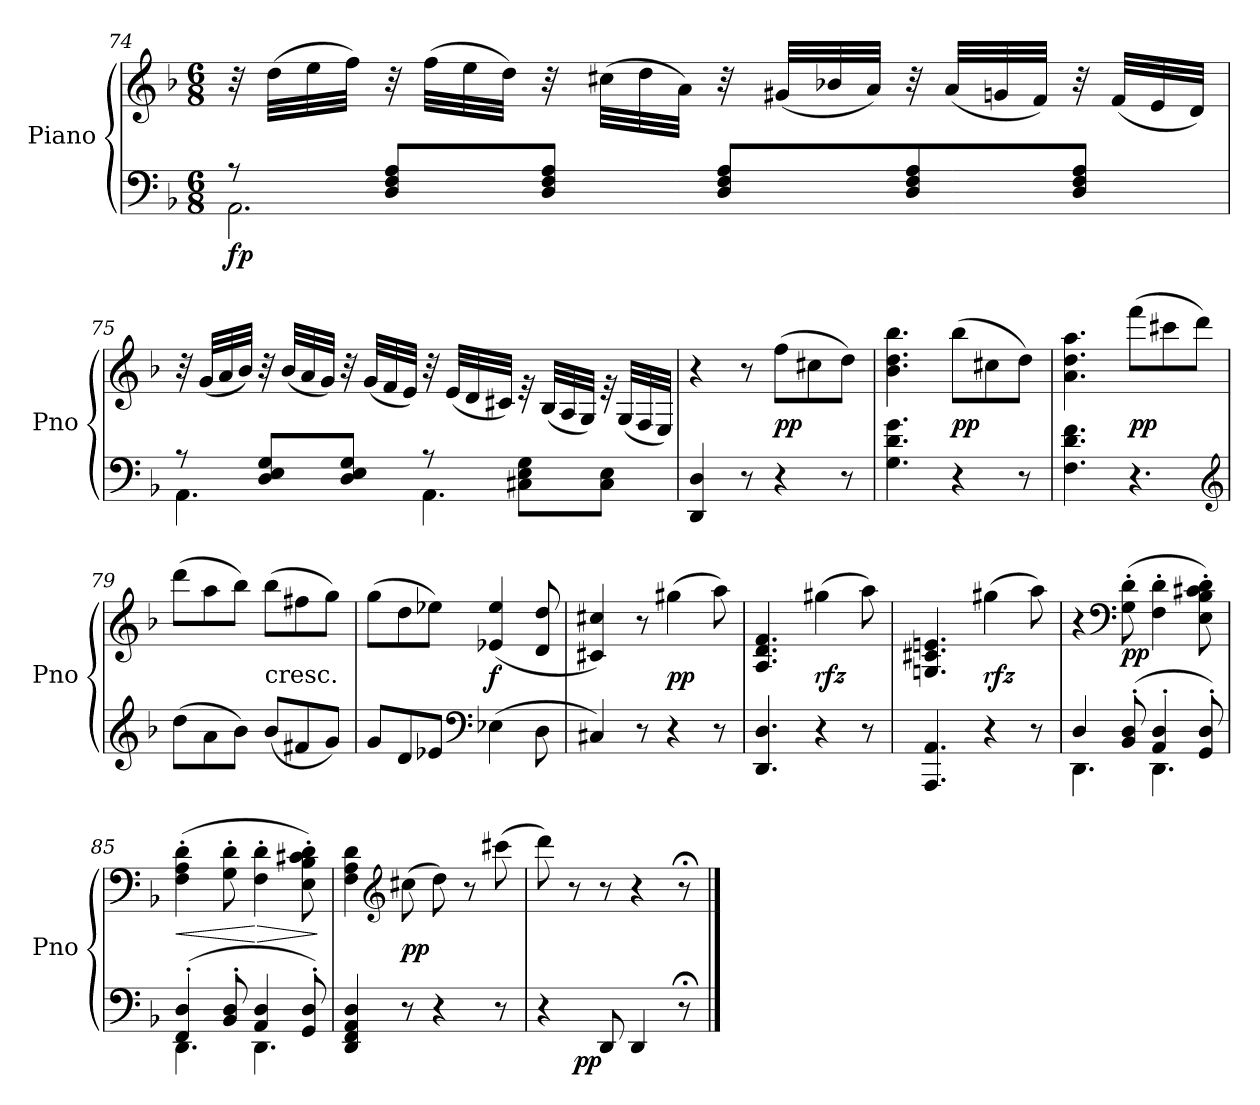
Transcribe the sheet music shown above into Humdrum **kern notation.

**kern	**kern	**dynam
*part1	*part1	*part1
*staff2	*staff1	*staff1/2
*I"Piano	*	*
*I'Pno	*	*
*clefF4	*clefG2	*
*k[b-]	*k[b-]	*
*d:	*d:	*
*M6/8	*M6/8	*
=74	=74	=74
*^	*	*
!	!	!	!LO:DY:b=2
8rA	2.AA	32r	fp
.	.	(32ddLLL	.
.	.	32ee	.
.	.	32ffJJJ)	.
8D 8F 8AL	.	32r	.
.	.	(32ffLLL	.
.	.	32ee	.
.	.	32ddJJJ)	.
8D 8F 8AJ	.	32r	.
.	.	(32cc#XLLL	.
.	.	32dd	.
.	.	32aJJJ)	.
8D 8F 8AL	.	32r	.
.	.	(32g#XLLL	.
.	.	32b-X	.
.	.	32aJJJ)	.
8D 8F 8A	.	32r	.
.	.	(32aLLL	.
.	.	32gn	.
.	.	32fJJJ)	.
8D 8F 8AJ	.	32r	.
.	.	(32fLLL	.
.	.	32e	.
.	.	32dJJJ)	.
=75	=75	=75	=75
8rA	4.AA	32r	.
.	.	(32gLLL	.
.	.	32a	.
.	.	32b-JJJ)	.
8D 8E 8GL	.	32r	.
.	.	(32b-LLL	.
.	.	32a	.
.	.	32gJJJ)	.
8D 8E 8GJ	.	32r	.
.	.	(32gLLL	.
.	.	32f	.
.	.	32eJJJ)	.
8rA	4.AA	32r	.
.	.	(32eLLL	.
.	.	32d	.
.	.	32c#XJJJ)	.
8C#X\ 8E\ 8G\L	.	32re	.
.	.	(32B-/LLL	.
.	.	32A/	.
.	.	32G/JJJ)	.
8C#\ 8E\J	.	32re	.
.	.	(32G/LLL	.
.	.	32F/	.
.	.	32E/JJJ)	.
*v	*v	*	*
=76	=76	=76
4DD 4D	4r	.
8r	8r	.
4r	(8ffL	pp
.	8cc#X	.
8r	8ddJ)	.
=77	=77	=77
4.G 4.d 4.g	4.b- 4.dd 4.bb-	.
4r	(8bb-L	pp
.	8cc#X	.
8r	8ddJ)	.
=78	=78	=78
4.F 4.d 4.f	4.a 4.dd 4.aa	.
4.r	(8fffL	pp
.	8ccc#X	.
.	8dddJ)	.
*clefG2	*	*
=79	=79	=79
(8ddL	(8dddL	.
8a	8aa	.
8b-J)	8bb-J)	.
!	!LO:TX:c:t=cresc.	!
(8b-L	(8bb-L	.
8f#X	8ff#X	.
8gJ)	8ggJ)	.
=80	=80	=80
8gL	(8ggL	.
8d	8dd	.
8e-XJ	8ee-XJ)	.
*clefF4	*	*
(4E-X	(4e-X 4ee-	f
8D	8d 8dd	.
=81	=81	=81
4C#X)	4c#X 4cc#X)	.
8r	8r	.
4r	(4gg#X	pp
8r	8aa)	.
=82	=82	=82
4.DD 4.D	4.A 4.d 4.f	.
4r	(4gg#X	rfz
8r	8aa)	.
=83	=83	=83
4.AAA 4.AA	4.Gn 4.c#X 4.en	.
4r	(4gg#X	rfz
8r	8aa)	.
=84	=84	=84
*^	*	*
4D	4.DD	4r	.
*	*	*clefF4	*
(8BB-' 8D'	.	(8G' 8d'	pp
4AA' 4D'	4.DD	4F' 4d'	.
8GG' 8D')	.	8E' 8B-' 8c#X' 8d')	.
=85	=85	=85	=85
(4FF' 4D'	4.DD	(4F' 4A' 4d'	<
8BB-' 8D'	.	8G' 8d'	.
4AA 4D	4.DD	4F' 4d'	[ >
8GG' 8D')	.	8E' 8B-' 8c#X' 8d')	.
*v	*v	*	*
.	.	]
=86	=86	=86
4DD 4FF 4AA 4D	4F 4A 4d	.
*	*clefG2	*
8r	(8cc#X	pp
4r	8dd)	.
.	8r	.
8r	(8ccc#X	.
=87	=87	=87
4r	8ddd)	.
.	8r	.
!	!	!LO:DY:b=2:rj
8DD	8r	pp
4DD	4r	.
8r;<	8r;<	.
==	==	==
*-	*-	*-
